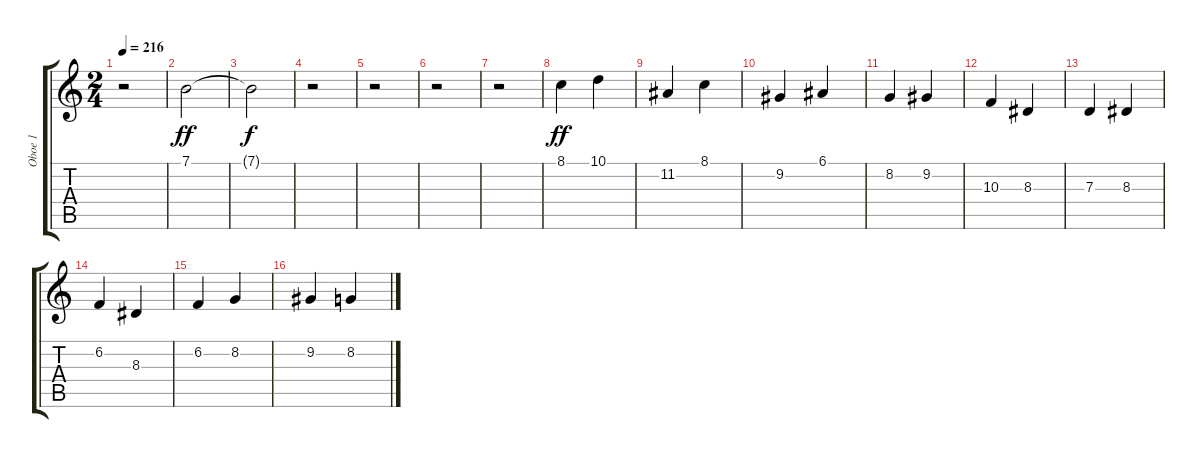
\track ("Oboe 1" "Oboe 1") {instrument oboe}
\staff {score tabs}
\tuning (E4 B3 G3 D3 A2 E2) {hide}
\ts (2 4)
\tempo 216
\clef g2
\ks c
r.2{dy f} |
7.1.2{dy ff} |
7.1{t}.2{dy f} |
r.2 |
r.2 |
r.2 |
r.2 |
8.1.4{dy ff} 10.1.4 |
11.2.4 8.1.4 |
9.2.4 6.1.4 |
8.2.4 9.2.4 |
10.3.4 8.3.4 |
7.3.4 8.3.4 |
6.2.4 8.3.4 |
6.2.4 8.2.4 |
9.2.4 8.2.4
